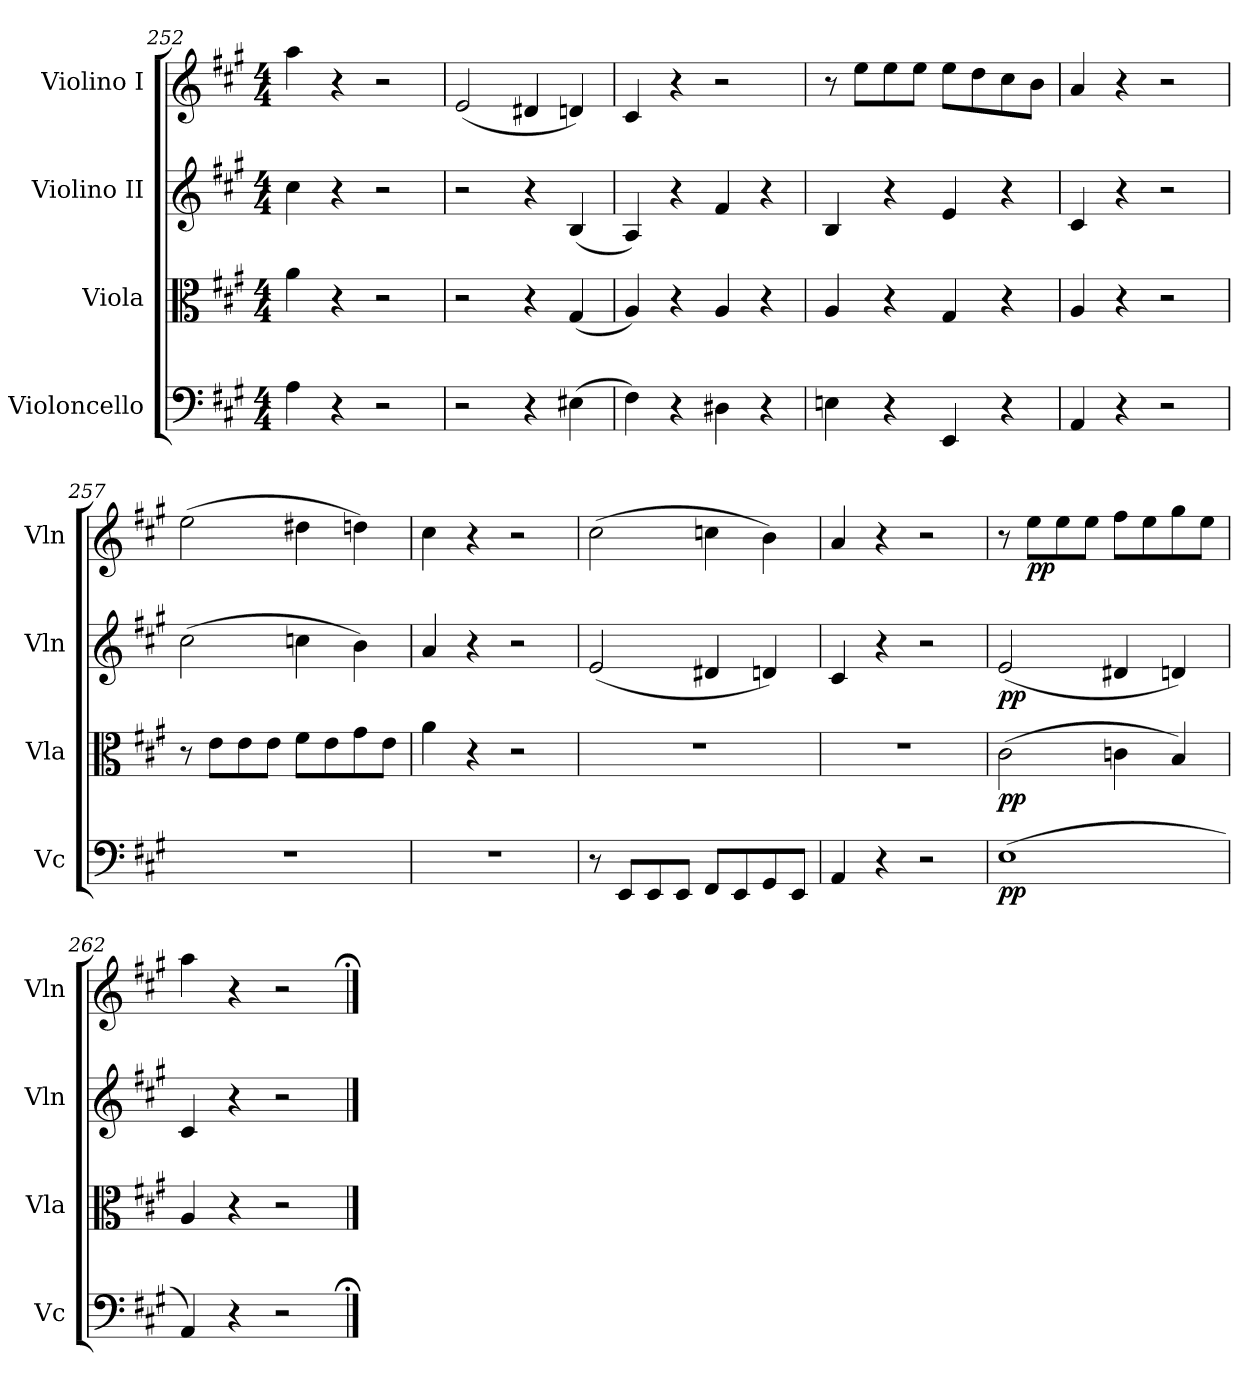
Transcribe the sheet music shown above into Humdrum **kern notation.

**kern	**dynam	**kern	**dynam	**kern	**dynam	**kern	**dynam
*part4	*part4	*part3	*part3	*part2	*part2	*part1	*part1
*staff4	*staff4	*staff3	*staff3	*staff2	*staff2	*staff1	*staff1
*I"Violoncello	*	*I"Viola	*	*I"Violino II	*	*I"Violino I	*
*I'Vc	*	*I'Vla	*	*I'Vln	*	*I'Vln	*
*clefF4	*	*clefC3	*	*clefG2	*	*clefG2	*
*k[f#c#g#]	*	*k[f#c#g#]	*	*k[f#c#g#]	*	*k[f#c#g#]	*
*A:	*	*A:	*	*A:	*	*A:	*
*M4/4	*	*M4/4	*	*M4/4	*	*M4/4	*
=252	=252	=252	=252	=252	=252	=252	=252
4A	.	4a	.	4cc#	.	4aa	.
4r	.	4r	.	4r	.	4r	.
2r	.	2r	.	2r	.	2r	.
=253	=253	=253	=253	=253	=253	=253	=253
2r	.	2r	.	2r	.	(2e	.
4r	.	4r	.	4r	.	4d#X	.
(4E#X	.	(4G#	.	(4B	.	4dn)	.
=254	=254	=254	=254	=254	=254	=254	=254
4F#)	.	4A)	.	4A)	.	4c#	.
4r	.	4r	.	4r	.	4r	.
4D#X	.	4A	.	4f#	.	2r	.
4r	.	4r	.	4r	.	.	.
=255	=255	=255	=255	=255	=255	=255	=255
4En	.	4A	.	4B	.	8r	.
.	.	.	.	.	.	8eeL	.
4r	.	4r	.	4r	.	8ee	.
.	.	.	.	.	.	8eeJ	.
4EE	.	4G#	.	4e	.	8eeL	.
.	.	.	.	.	.	8dd	.
4r	.	4r	.	4r	.	8cc#	.
.	.	.	.	.	.	8bJ	.
!!LO:LB:g=z
=256	=256	=256	=256	=256	=256	=256	=256
4AA	.	4A	.	4c#	.	4a	.
4r	.	4r	.	4r	.	4r	.
2r	.	2r	.	2r	.	2r	.
=257	=257	=257	=257	=257	=257	=257	=257
1r	.	8r	.	(2cc#	.	(2ee	.
.	.	8eL	.	.	.	.	.
.	.	8e	.	.	.	.	.
.	.	8eJ	.	.	.	.	.
.	.	8f#L	.	4ccn	.	4dd#X	.
.	.	8e	.	.	.	.	.
.	.	8g#	.	4b)	.	4ddn)	.
.	.	8eJ	.	.	.	.	.
=258	=258	=258	=258	=258	=258	=258	=258
1r	.	4a	.	4a	.	4cc#	.
.	.	4r	.	4r	.	4r	.
.	.	2r	.	2r	.	2r	.
=259	=259	=259	=259	=259	=259	=259	=259
8r	.	1r	.	(2e	.	(2cc#	.
8EEL	.	.	.	.	.	.	.
8EE	.	.	.	.	.	.	.
8EEJ	.	.	.	.	.	.	.
8FF#L	.	.	.	4d#X	.	4ccn	.
8EE	.	.	.	.	.	.	.
8GG#	.	.	.	4dn)	.	4b)	.
8EEJ	.	.	.	.	.	.	.
=260	=260	=260	=260	=260	=260	=260	=260
4AA	.	1r	.	4c#	.	4a	.
4r	.	.	.	4r	.	4r	.
2r	.	.	.	2r	.	2r	.
=261	=261	=261	=261	=261	=261	=261	=261
(1E	pp	(2c#	pp	(2e	pp	8r	.
.	.	.	.	.	.	8eeL	pp
.	.	.	.	.	.	8ee	.
.	.	.	.	.	.	8eeJ	.
.	.	4cn	.	4d#X	.	8ff#L	.
.	.	.	.	.	.	8ee	.
.	.	4B)	.	4dn)	.	8gg#	.
.	.	.	.	.	.	8eeJ	.
=262	=262	=262	=262	=262	=262	=262	=262
4AA)	.	4A	.	4c#	.	4aa	.
4r	.	4r	.	4r	.	4r	.
2r	.	2r	.	2r	.	2r	.
==;	==;	==	==;	==	==;	==;	==;
*-	*-	*-	*-	*-	*-	*-	*-
